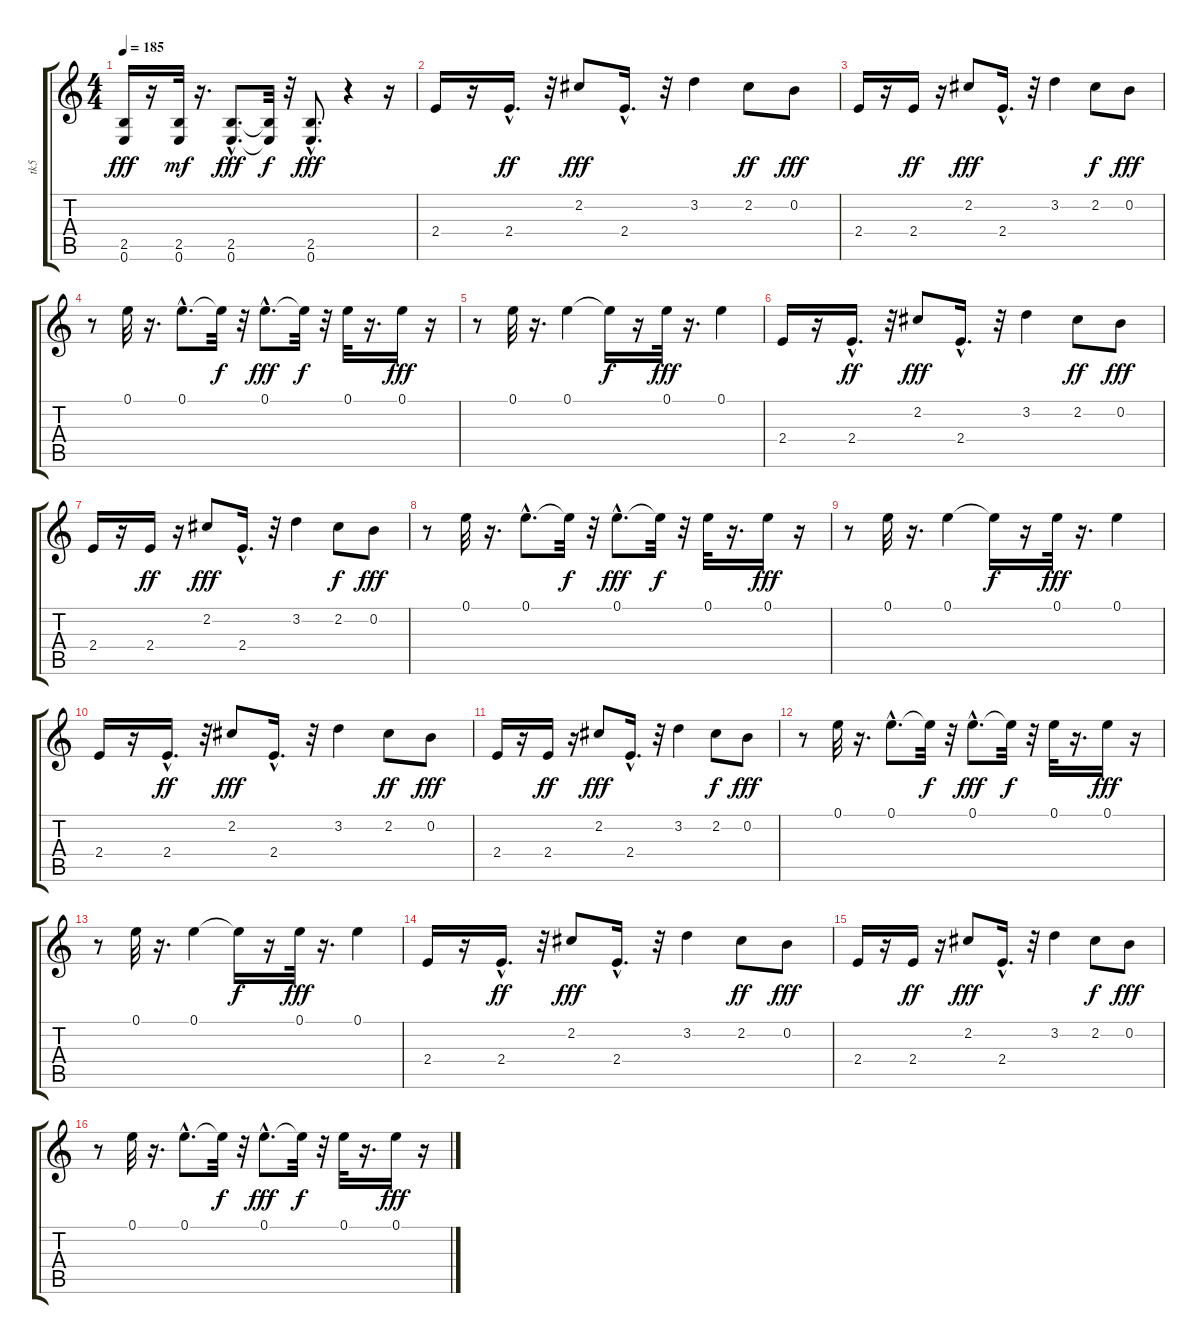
\track ("tk5" "tk5") {instrument overdrivenguitar}
\staff {score tabs}
\tuning (E4 B3 G3 D3 A2 E2) {hide}
\ts (4 4)
\tempo 185
\clef g2
\ks c
(2.5 0.6).16{dy fff} r.16 (2.5 0.6).32{dy mf} r.16{d} (2.5{hac} 0.6{hac}).8{d dy fff} (2.5{t} 0.6{t}).32{dy f} r.32 (2.5 0.6{hac}).8{d dy fff} r.4 r.16 |
2.4.16 r.16 2.4{hac}.16{d dy ff} r.32 2.2.8{dy fff} 2.4{hac}.16{d} r.32 3.2.4 2.2.8{dy ff} 0.2.8{dy fff} |
2.4.16 r.16 2.4.16{dy ff} r.16 2.2.8{dy fff} 2.4{hac}.16{d} r.32 3.2.4 2.2.8{dy f} 0.2.8{dy fff} |
r.8 0.1.32 r.16{d} 0.1{hac}.8{d} 0.1{t}.32{dy f} r.32 0.1{hac}.8{d dy fff} 0.1{t}.32{dy f} r.32 0.1.32 r.16{d} 0.1.16{dy fff} r.16 |
r.8 0.1.32 r.16{d} 0.1.4 0.1{t}.16{dy f} r.16 0.1.32{dy fff} r.16{d} 0.1.4 |
2.4.16 r.16 2.4{hac}.16{d dy ff} r.32 2.2.8{dy fff} 2.4{hac}.16{d} r.32 3.2.4 2.2.8{dy ff} 0.2.8{dy fff} |
2.4.16 r.16 2.4.16{dy ff} r.16 2.2.8{dy fff} 2.4{hac}.16{d} r.32 3.2.4 2.2.8{dy f} 0.2.8{dy fff} |
r.8 0.1.32 r.16{d} 0.1{hac}.8{d} 0.1{t}.32{dy f} r.32 0.1{hac}.8{d dy fff} 0.1{t}.32{dy f} r.32 0.1.32 r.16{d} 0.1.16{dy fff} r.16 |
r.8 0.1.32 r.16{d} 0.1.4 0.1{t}.16{dy f} r.16 0.1.32{dy fff} r.16{d} 0.1.4 |
2.4.16 r.16 2.4{hac}.16{d dy ff} r.32 2.2.8{dy fff} 2.4{hac}.16{d} r.32 3.2.4 2.2.8{dy ff} 0.2.8{dy fff} |
2.4.16 r.16 2.4.16{dy ff} r.16 2.2.8{dy fff} 2.4{hac}.16{d} r.32 3.2.4 2.2.8{dy f} 0.2.8{dy fff} |
r.8 0.1.32 r.16{d} 0.1{hac}.8{d} 0.1{t}.32{dy f} r.32 0.1{hac}.8{d dy fff} 0.1{t}.32{dy f} r.32 0.1.32 r.16{d} 0.1.16{dy fff} r.16 |
r.8 0.1.32 r.16{d} 0.1.4 0.1{t}.16{dy f} r.16 0.1.32{dy fff} r.16{d} 0.1.4 |
2.4.16 r.16 2.4{hac}.16{d dy ff} r.32 2.2.8{dy fff} 2.4{hac}.16{d} r.32 3.2.4 2.2.8{dy ff} 0.2.8{dy fff} |
2.4.16 r.16 2.4.16{dy ff} r.16 2.2.8{dy fff} 2.4{hac}.16{d} r.32 3.2.4 2.2.8{dy f} 0.2.8{dy fff} |
r.8 0.1.32 r.16{d} 0.1{hac}.8{d} 0.1{t}.32{dy f} r.32 0.1{hac}.8{d dy fff} 0.1{t}.32{dy f} r.32 0.1.32 r.16{d} 0.1.16{dy fff} r.16
